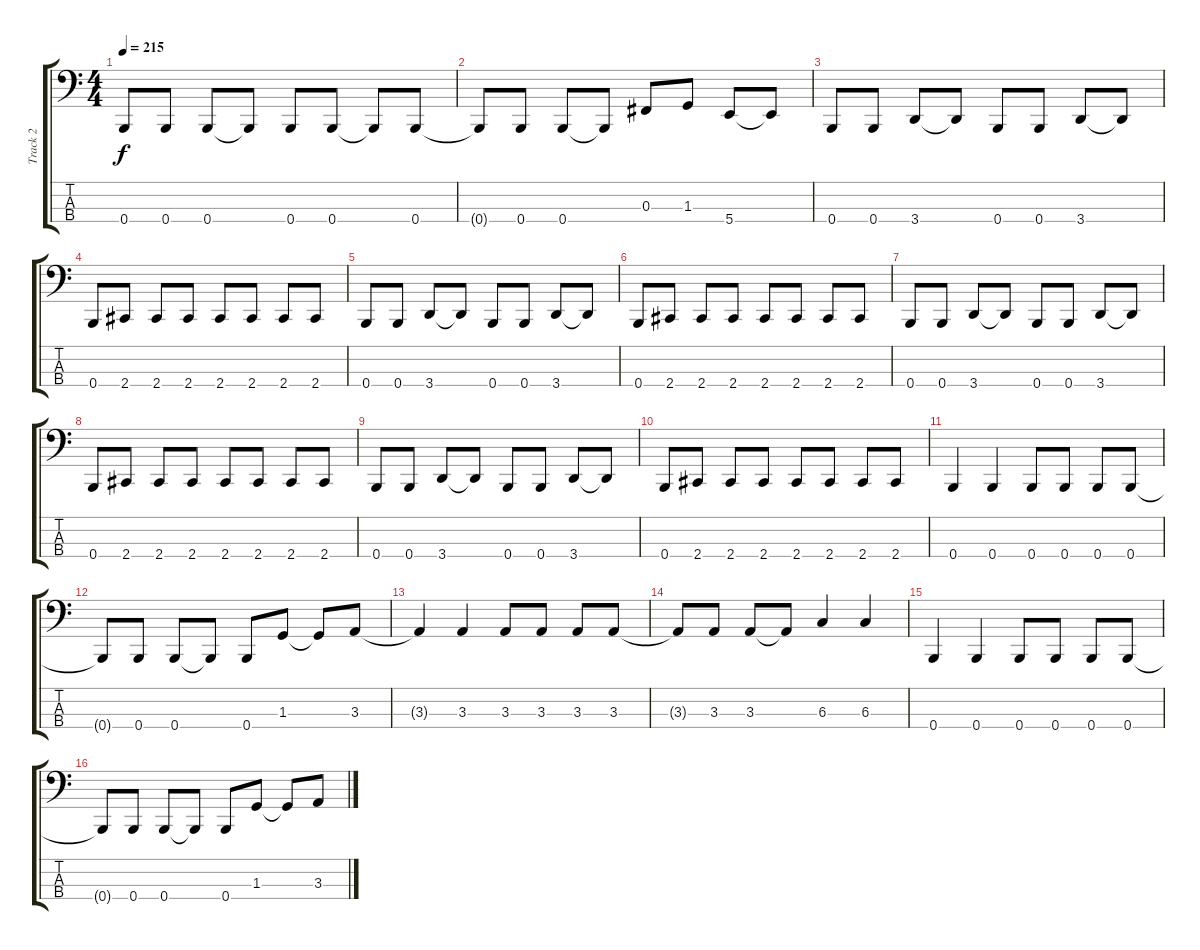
\track ("Track 2" "Track 2") {instrument electricbassfinger}
\staff {score tabs}
\tuning (E2 B1 Gb1 B0) {hide}
\ts (4 4)
\tempo 215
\clef f4
\ks c
0.4.8{dy f} 0.4.8 0.4.8 0.4{t}.8 0.4.8 0.4.8 0.4{t}.8 0.4.8 |
0.4{t}.8 0.4.8 0.4.8 0.4{t}.8 0.3.8 1.3.8 5.4.8 5.4{t}.8 |
0.4.8 0.4.8 3.4.8 3.4{t}.8 0.4.8 0.4.8 3.4.8 3.4{t}.8 |
0.4.8 2.4.8 2.4.8 2.4.8 2.4.8 2.4.8 2.4.8 2.4.8 |
0.4.8 0.4.8 3.4.8 3.4{t}.8 0.4.8 0.4.8 3.4.8 3.4{t}.8 |
0.4.8 2.4.8 2.4.8 2.4.8 2.4.8 2.4.8 2.4.8 2.4.8 |
0.4.8 0.4.8 3.4.8 3.4{t}.8 0.4.8 0.4.8 3.4.8 3.4{t}.8 |
0.4.8 2.4.8 2.4.8 2.4.8 2.4.8 2.4.8 2.4.8 2.4.8 |
0.4.8 0.4.8 3.4.8 3.4{t}.8 0.4.8 0.4.8 3.4.8 3.4{t}.8 |
0.4.8 2.4.8 2.4.8 2.4.8 2.4.8 2.4.8 2.4.8 2.4.8 |
0.4.4 0.4.4 0.4.8 0.4.8 0.4.8 0.4.8 |
0.4{t}.8 0.4.8 0.4.8 0.4{t}.8 0.4.8 1.3.8 1.3{t}.8 3.3.8 |
3.3{t}.4 3.3.4 3.3.8 3.3.8 3.3.8 3.3.8 |
3.3{t}.8 3.3.8 3.3.8 3.3{t}.8 6.3.4 6.3.4 |
0.4.4 0.4.4 0.4.8 0.4.8 0.4.8 0.4.8 |
0.4{t}.8 0.4.8 0.4.8 0.4{t}.8 0.4.8 1.3.8 1.3{t}.8 3.3.8
